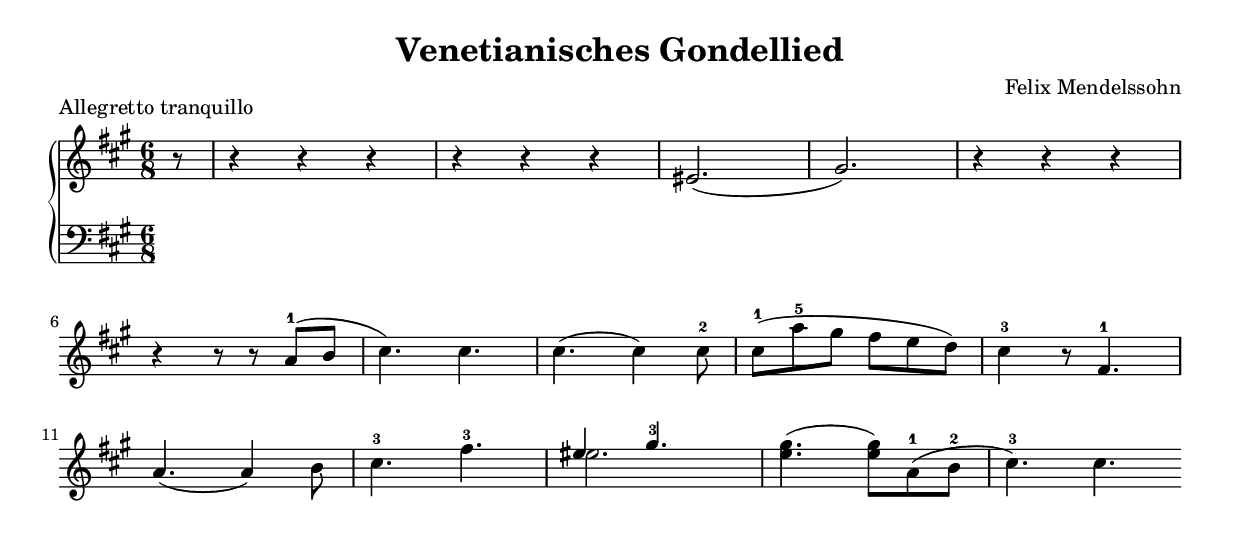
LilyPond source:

\version "2.12.1"
\include "espanol.ly"
\header{
  title = "Venetianisches Gondellied"
  composer = "Felix Mendelssohn"
  piece = "Allegretto tranquillo"
}

% TODO terminar

% tighten space; we want 2 pages. 
#(set-global-staff-size 18)
\paper {
  pagetopspace = #0.0
  indent = 0.0
  linewidth = 18.0\cm
  raggedlastbottom = ##f
}

rightHand = {
  \clef treble
  \key la \major
  \time 6/8
  \relative do' { 
    \partial 8
    r8 |
    r4 r r |  % TODO: replace with r1 but avoid bar checking
    r r r |
    mis2.( |
    sols2.) |
    r4 r r |
    \break

    r4 r8 r la8-1( si |
    dos4.) dos4. |
    dos4.( dos4) dos8-2 |
    dos-1( la'-5 sols fas mi re) |
    dos4-3 r8 fas,4.-1 |
    \break

    la4.( la4) si8 |
    dos4.-3 fas4.-3 |    % TODO: pasaje mudo
    << 
      { mis4 sols4.-3( }  \\    % TODO: fix slur
      { mis2.( } 
    >> |
    <mi sols>4.)( <mi sols>8) la,-1( si-2 |
    dos4.-3) dos4. |
    \break

    \bar ":|"
  }
}


leftHand = {
  \clef bass
  \key la \major
  \time 6/8
  \relative do' {

    \break
    %\bar ":|"
  }
}

% bring the two hands together
\score {
  \new PianoStaff {
    \set PianoStaff.midiInstrument = "acoustic grand"
    <<
      \new Staff = "Right Hand" { \rightHand }
      \new Staff = "Left Hand" { \leftHand }
    >>
  }

  \midi {}
  
  \layout {
    \context {
      \PianoStaff
    }
  }
}


